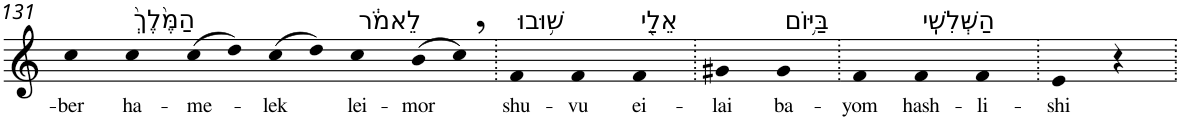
**kern	**text
*part1	*part1
*staff1	*staff1
*I"Piano	*
*I'Pno	*
!!LO:PB:g=z
*clefG2	*
*k[]	*
=131	=131
!	!LO:LY:b
4cc	-ber
!LO:TX:a:t=הַמֶּ֙לֶךְ֙	!
!	!LO:LY:b
4cc	ha-
!	!LO:LY:b
(>8cc	-me-
8dd)	.
!	!LO:LY:b
(>8cc	-lek
8dd)	.
!LO:TX:a:t=לֵאמֹ֔ר	!
!	!LO:LY:b
4cc	lei-
!	!LO:LY:b
(>8b	-mor
8cc,)	.
=132.	=132.
!LO:TX:a:t=שׁ֥וּבוּ	!
!	!LO:LY:b
4f	shu-
!	!LO:LY:b
4f	-vu
!LO:TX:a:t=אֵלַ֖י	!
!	!LO:LY:b
4f	ei-
=133.	=133.
!	!LO:LY:b
4g#X	-lai
!LO:TX:a:t=בַּיּ֥וֹם	!
!	!LO:LY:b
4g#	ba-
=134.	=134.
!	!LO:LY:b
4f	-yom
!LO:TX:a:t=הַשְּׁלִשִֽׁי	!
!	!LO:LY:b
4f	hash-
!	!LO:LY:b
4f	-li-
=135.	=135.
!	!LO:LY:b
4e	-shi
4r	.
=.	=.
*-	*-
